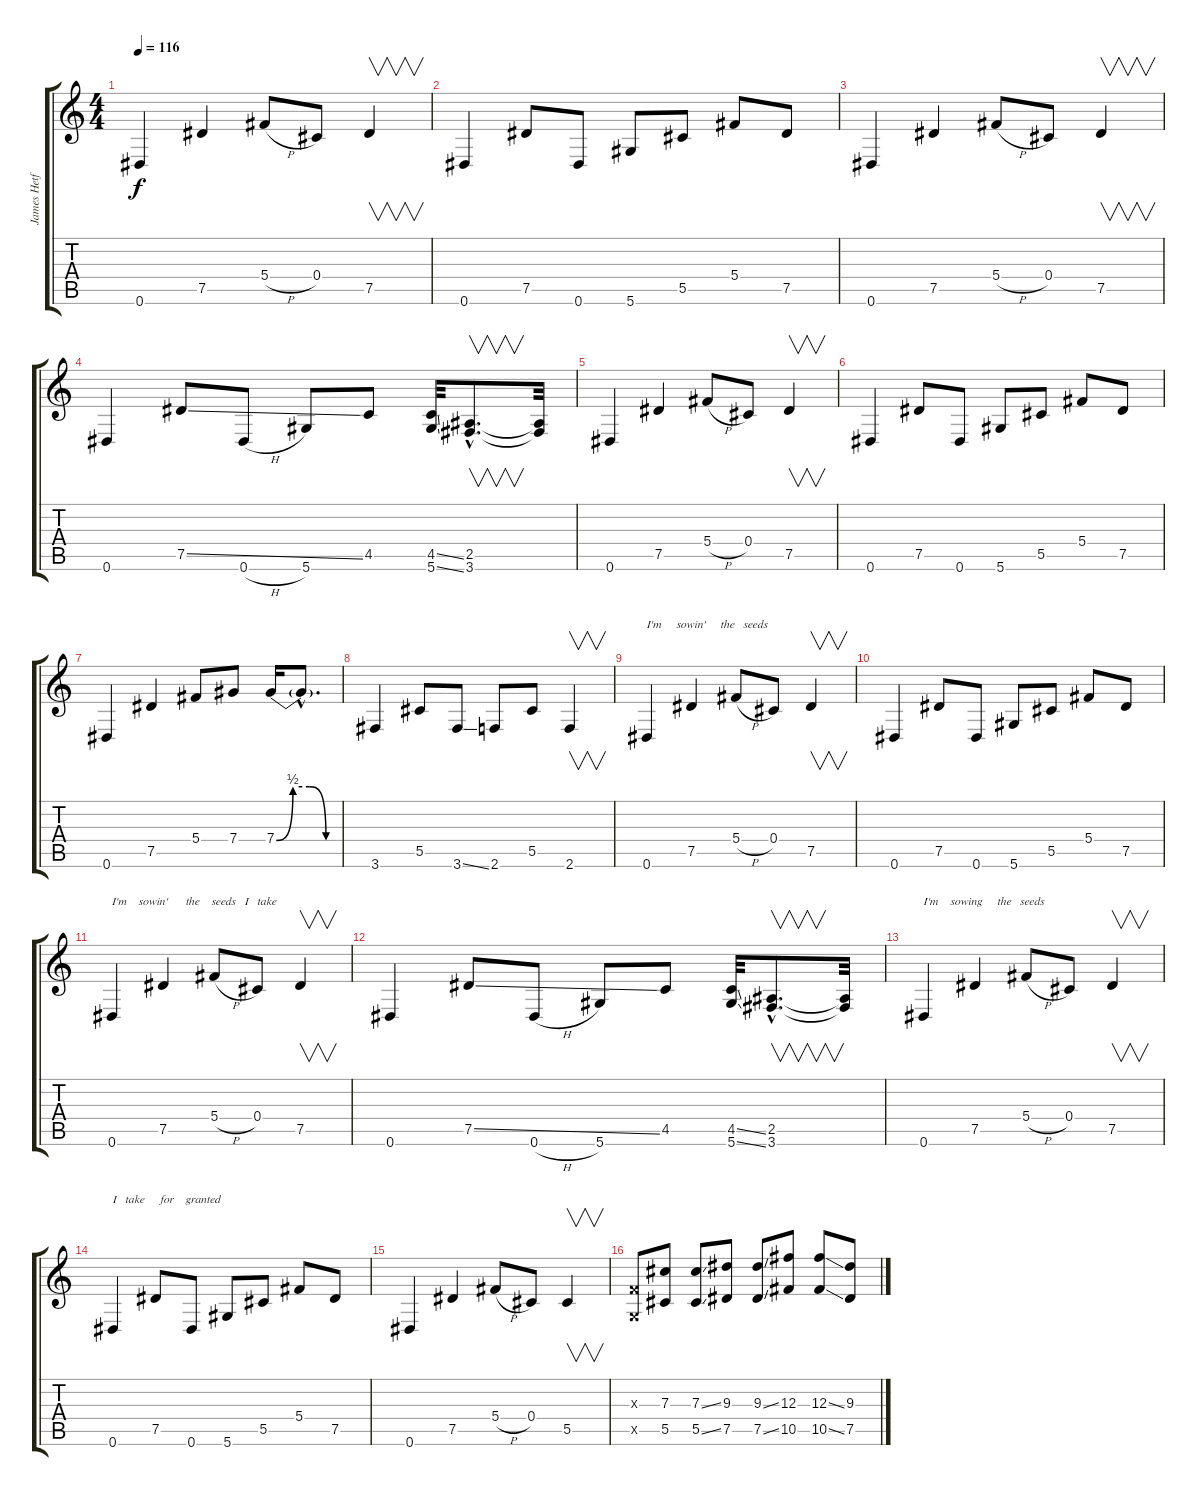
\track ("James Hetfield" "James Hetf") {instrument electricguitarclean}
\staff {score tabs}
\tuning (Eb4 Bb3 Gb3 Db3 Ab2 Eb2) {hide}
\ts (4 4)
\tempo 116
\clef g2
\ks c
0.6.4{dy f instrument electricguitarclean} 7.5.4 5.4{h}.8 0.4.8 7.5.4{v} |
0.6.4 7.5.8 0.6.8 5.6.8 5.5.8 5.4.8 7.5.8 |
0.6.4 7.5.4 5.4{h}.8 0.4.8 7.5.4{v} |
0.6.4 7.5{ss}.8 0.6{h}.8 5.6.8 4.5.8 (4.5{ss} 5.6{ss}).32 (2.5{hac} 3.6{hac}).8{v d} (2.5{t} 3.6{t}).32 |
0.6.4 7.5.4 5.4{h}.8 0.4.8 7.5.4{v} |
0.6.4 7.5.8 0.6.8 5.6.8 5.5.8 5.4.8 7.5.8 |
0.6.4 7.5.4 5.4.8 7.4.8 7.4{be (custom 0 0 15 2 30 2 45 0 60 0)}.16 7.4{hac t}.8{d} |
3.6.4 5.5.8 3.6{ss}.8 2.6.8 5.5.8 2.6.4{v} |
0.6.4{txt "I'm     sowin'     the   seeds"} 7.5.4 5.4{h}.8 0.4.8 7.5.4{v} |
0.6.4 7.5.8 0.6.8 5.6.8 5.5.8 5.4.8 7.5.8 |
0.6.4{txt "I'm    sowin'      the    seeds   I   take"} 7.5.4 5.4{h}.8 0.4.8 7.5.4{v} |
0.6.4 7.5{ss}.8 0.6{h}.8 5.6.8 4.5.8 (4.5{ss} 5.6{ss}).32 (2.5{hac} 3.6{hac}).8{v d} (2.5{t} 3.6{t}).32 |
0.6.4{txt "I'm    sowing     the   seeds    "} 7.5.4 5.4{h}.8 0.4.8 7.5.4{v} |
0.6.4{txt "I   take     for    granted"} 7.5.8 0.6.8 5.6.8 5.5.8 5.4.8 7.5.8 |
0.6.4 7.5.4 5.4{h}.8 0.4.8 5.5.4{v} |
(-1.3{x} -1.5{x}).8 (7.3 5.5).8 (7.3{ss} 5.5{ss}).8 (9.3 7.5).8 (9.3{ss} 7.5{ss}).8 (12.3 10.5).8 (12.3{ss} 10.5{ss}).8 (9.3 7.5).8
